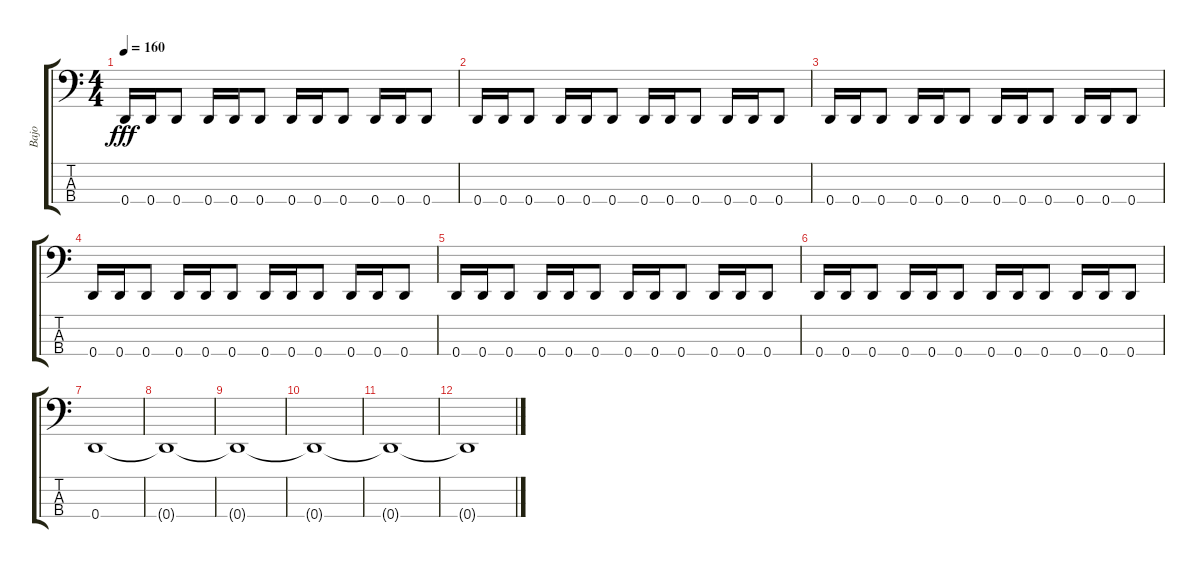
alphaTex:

\track ("Bajo" "Bajo") {instrument electricbassfinger}
\staff {score tabs}
\tuning (F2 C2 G1 D1) {hide}
\ts (4 4)
\tempo 160
\clef f4
\ks c
0.4.16{dy fff} 0.4.16 0.4.8 0.4.16 0.4.16 0.4.8 0.4.16 0.4.16 0.4.8 0.4.16 0.4.16 0.4.8 |
0.4.16 0.4.16 0.4.8 0.4.16 0.4.16 0.4.8 0.4.16 0.4.16 0.4.8 0.4.16 0.4.16 0.4.8 |
0.4.16 0.4.16 0.4.8 0.4.16 0.4.16 0.4.8 0.4.16 0.4.16 0.4.8 0.4.16 0.4.16 0.4.8 |
0.4.16 0.4.16 0.4.8 0.4.16 0.4.16 0.4.8 0.4.16 0.4.16 0.4.8 0.4.16 0.4.16 0.4.8 |
0.4.16 0.4.16 0.4.8 0.4.16 0.4.16 0.4.8 0.4.16 0.4.16 0.4.8 0.4.16 0.4.16 0.4.8 |
0.4.16 0.4.16 0.4.8 0.4.16 0.4.16 0.4.8 0.4.16 0.4.16 0.4.8 0.4.16 0.4.16 0.4.8 |
0.4.1 |
0.4{t}.1 |
0.4{t}.1 |
0.4{t}.1 |
0.4{t}.1 |
0.4{t}.1
